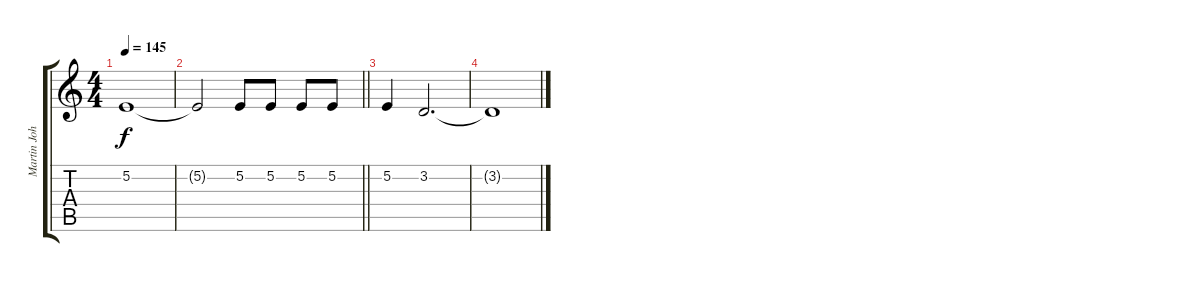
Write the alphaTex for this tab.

\track ("Martin Johnson (Vocals)" "Martin Joh") {instrument clarinet}
\staff {score tabs}
\tuning (E4 B3 G3 D3 A2 E2) {hide}
\ts (4 4)
\tempo 145
\clef g2
\ks c
5.2.1{dy f} |
\barLineRight lightlight
5.2{t}.2 5.2.8 5.2.8 5.2.8 5.2.8 |
5.2.4 3.2.2{d} |
3.2{t}.1
